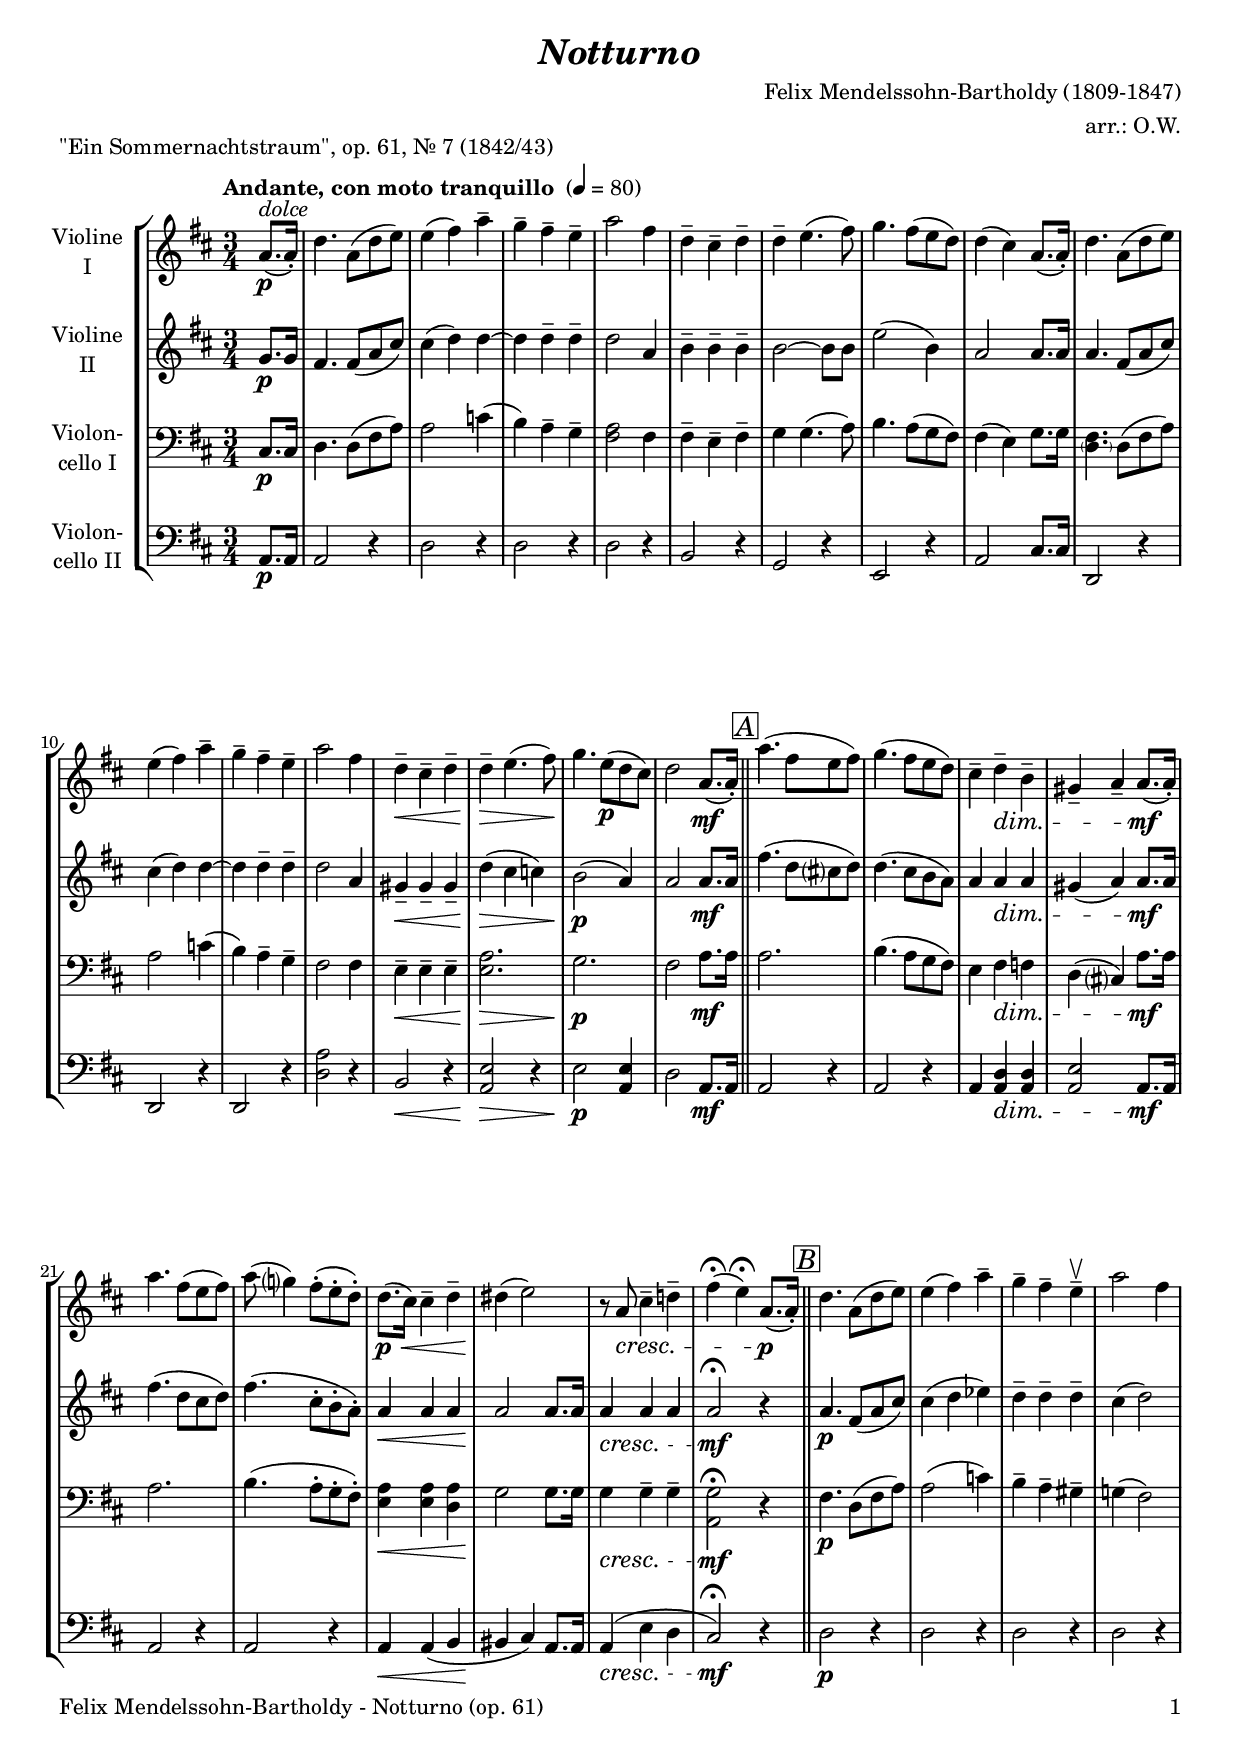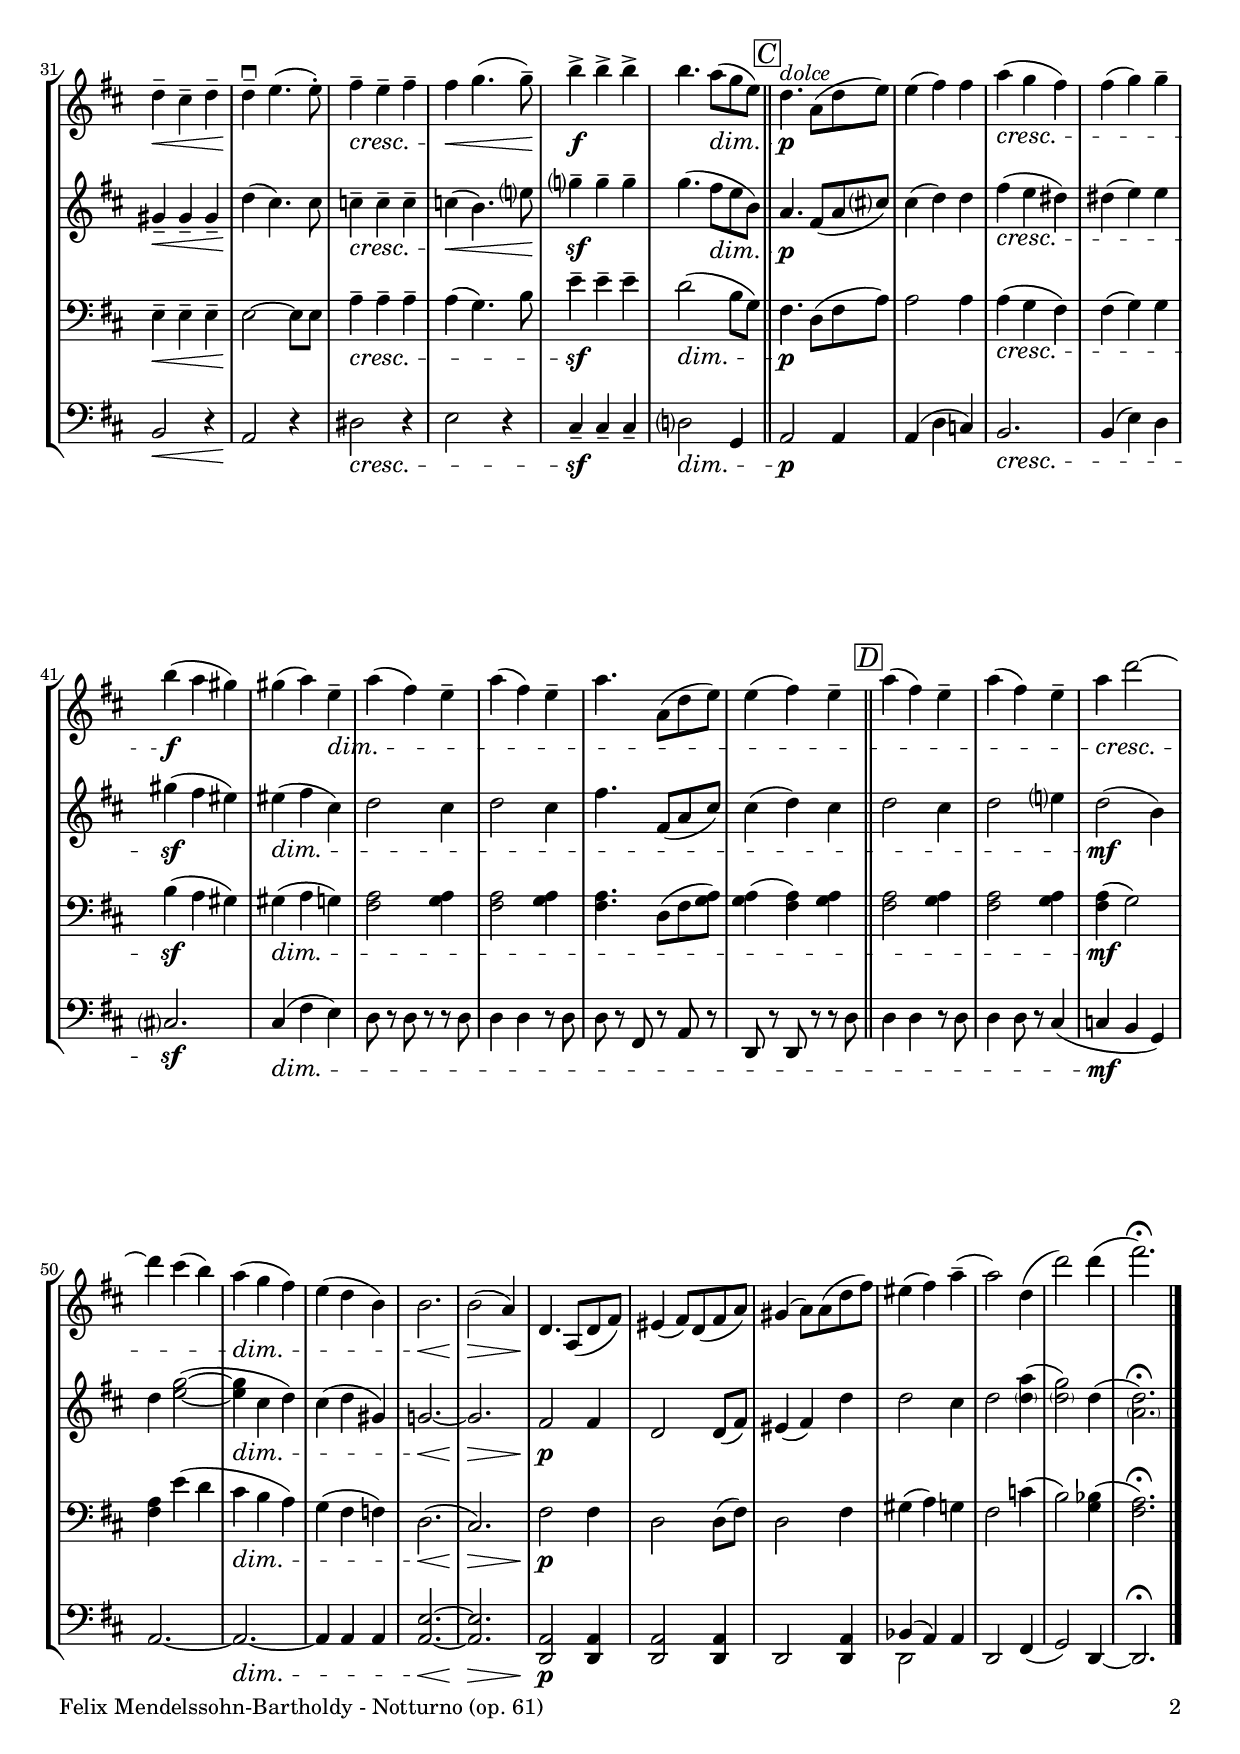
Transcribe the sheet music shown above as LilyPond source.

\version "2.20.2"
\include "deutsch.ly"

#(set-global-staff-size 19)

\header {
  title     = \markup \bold \italic "Notturno"
  composer  = "Felix Mendelssohn-Bartholdy (1809-1847)"
  arranger  = "arr.: O.W."
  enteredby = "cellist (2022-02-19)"
  piece     = "\"Ein Sommernachtstraum\", op. 61, Nr. 7 (1842/43)"
}

voiceconsts = {
  \key d \major
  \time 3/4
  \clef "treble"
%  \numericTimeSignature
  \compressEmptyMeasures
  % Set default beaming for all staves
%  \set Timing.beamExceptions = #'()
%  \set Timing.baseMoment     = #(ly:make-moment 3 4)
%  \set Timing.beatStructure  = #'(1)
  \tempo "Andante, con moto tranquillo " 4=80
}

mivl = "violin"
mipz = "pizzicato strings"
miba = "cello"

boxa = { \bar "||" \mark \markup \box \italic "A" }
boxb = { \bar "||" \mark \markup \box \italic "B" }
boxc = { \bar "||" \mark \markup \box \italic "C" }
boxd = { \bar "||" \mark \markup \box \italic "D" }

arco = \markup \bold \italic "arco"
dolc = \markup \italic "dolce"
mocr = \mark \markup \box \italic "molto cresc."
pizz = \markup \bold \italic "pizz."
pori = \mark \markup \box \italic "poco rit."
rit  = \mark \markup \box \italic "rit."

va = \relative c'' {
  \voiceconsts

  \partial 4 a8.(^\dolc\p a16)-.
  d4. a8( d e)
  e4( fis) a--
  g-- fis-- e--
  a2 fis4
  d-- cis-- d--
  d-- e4.( fis8)

  g4. fis8( e d)
  d4( cis) a8.( a16)-.
  d4. a8( d e)
  e4( fis) a--
  g-- fis-- e--
  a2 fis4
  d--\< cis-- d--

  d--\!\> e4.( fis8)
  g4.\! e8(\p d cis)
  d2 a8.(\mf a16)-. \boxa
  a'4.( fis8 e fis)
  g4.( fis8 e d)
  cis4-- d--\dim h--
  gis-- a-- a8.(\mf a16)-.

  a'4. fis8( e fis)
  a( g?4) fis8(-. e-. d)-.
  d8.(\p\< cis16) cis4-- d--
  dis(\! e2)
  r8 a,\cresc cis4-- d!--
  fis(\fermata e)\fermata a,8.(\p a16)-. \boxb
  d4. a8( d e)

  e4( fis) a--
  g-- fis-- e--\upbow
  a2 fis4
  d--\< cis-- d--
  d--\!\downbow e4.( e8)-.
  fis4--\cresc e-- fis--
  fis\< g4.( g8)--

  h4->\!\f h-> h->
  h4. a8(\dim g e) \boxc
  d4.^\dolc\p a8( d e)
  e4( fis) fis
  a(\cresc g fis)
  fis( g) g--
  h(\f a gis)

  gis( a) e--\dim
  a( fis) e--
  a( fis) e--
  a4. a,8( d e)
  e4( fis) e-- \boxd
  a( fis) e--

  a( fis) e--
  a\cresc d2~
  d4 cis( h)
  a(\dim g fis)
  e( d h)
  h2.\<
  h2(\!\> a4)

  d,4.\! a8( d fis)
  eis4( fis8) d( fis a)
  gis4( a8) a( d fis)
  eis4( fis) a(--
  a2) d,4(
  d'2) d4(
  fis2.)\fermata \bar "|."
}

vb = \relative c'' {
  \voiceconsts
  
  \partial 4 g8.\p g16
  fis4. fis8( a cis)
  cis4( d) d~
  d d-- d--
  d2 a4
  h-- h-- h--
  h2~ h8 h

  e2( h4)
  a2 a8. a16
  a4. fis8( a cis)
  cis4( d) d~
  d d-- d--
  d2 a4
  gis--\< gis-- gis--

  d'(\!\> cis c)
  h2(\!\p a4)
  a2 a8.\mf a16 \boxa
  fis'4.( d8 cis? d)
  d4.( cis8 h a)
  a4 a\dim a
  gis( a) a8.\mf a16

  fis'4.( d8 cis d)
  fis4.( cis8-. h-. a)-.
  a4\< a a
  a2\! a8. a16
  a4\cresc a a
  a2\fermata\mf r4 \boxb
  a4.\p fis8( a cis)

  cis4( d es)
  d-- d-- d--
  cis( d2)
  gis,4--\< gis-- gis--
  d'(\! cis4.) cis8
  c4--\cresc c-- c--
  c(\< h4.) e?8

  g?4--\!\sf g-- g--
  g4.( fis8\dim e h) \boxc
  a4.\p fis8( a cis?)
  cis4( d) d
  fis(\cresc e dis)
  dis( e) e
  gis(\sf fis eis)

  eis(\dim fis cis)
  d2 cis4
  d2 cis4
  fis4. fis,8( a cis)
  cis4( d) cis \boxd
  d2 cis4

  d2 e?4
  d2(\mf h4)
  d <e g>2(~
  <e g>4\dim cis d)
  cis( d gis,)
  g!2.~\<
  g\!\>

  fis2\!\p fis4
  d2 d8( fis)
  eis4( fis) d'
  d2 cis4
  d2 <\parenthesize d a'>4(
  <\parenthesize d g>2) d4(
  <\parenthesize a d>2.)\fermata \bar "|."
}

vc = \relative c {
  \voiceconsts
  \clef "bass"
  
  \partial 4 cis8.\p cis16
  d4. d8( fis a)
  a2 c4(
  h) a-- g--
  <fis a>2 fis4
  fis-- e-- fis--
  g g4.( a8)

  h4. a8( g fis)
  fis4( e) g8. g16
  <\parenthesize d fis>4. d8( fis a)
  a2 c4(
  h) a-- g--
  fis2 fis4
  e--\< e-- e--

  <e a>2.\!\>
  g\!\p
  fis2 a8.\mf a16 \boxa
  a2.
  h4.( a8 g fis)
  e4 fis\dim f
  d( cis?) a'8.\mf a16

  a2.
  h4.( a8-. g-. fis)-.
  <e a>4\< <e a> <d a'>
  g2\! g8. g16
  g4\cresc g-- g--
  <a, g'>2\fermata\mf r4 \boxb
  fis'4.\p d8( fis a)

  a2( c4)
  h-- a-- gis--
  g!( fis2)
  e4--\< e-- e--
  e2~\! e8 e
  a4--\cresc a-- a--
  a( g4.) h8

  e4--\sf e-- e--
  d2(\dim h8 g) \boxc
  fis4.\p d8( fis a)
  a2 a4
  a(\cresc g fis)
  fis( g) g
  h(\sf a gis)

  gis(\dim a g)
  <fis a>2 <g a>4
  <fis a>2 <g a>4
  <fis a>4. d8( fis <g a>)
  <g a>4( <fis a>) <g a> \boxd
  <fis a>2 <g a>4

  <fis a>2 <g a>4
  <fis a>(\mf g2)
  <fis a>4 e'( d
  cis\dim h a)
  g( fis f)
  d2.(\<
  cis)\!\>

  fis2\!\p fis4
  d2 d8( fis)
  d2 fis4
  gis( a) g
  fis2 c'4(
  h2) <g b>4(
  <fis a>2.)\fermata \bar "|."
}

vd = \relative c {
  \voiceconsts
  \clef "bass"
  
  \partial 4 a8.\p a16
  a2 r4
  d2 r4
  d2 r4
  d2 r4
  h2 r4
  g2 r4

  e2 r4
  a2 cis8. cis16
  d,2 r4
  d2 r4
  d2 r4
  <d' a'>2 r4
  h2\< r4

  <a e'>2\!\> r4
  e'2\!\p <a, e'>4
  d2 a8.\mf a16 \boxa
  a2 r4
  a2 r4
  a <a d>\dim <a d>
  <a e'>2 a8.\mf a16

  a2 r4
  a2 r4
  a\< a( h
  his\! cis) a8. a16
  a4(\cresc e' d
  cis2)\fermata\mf r4 \boxb
  d2\p r4

  d2 r4
  d2 r4
  d2 r4
  h2\< r4
  a2\! r4
  dis2\cresc r4
  e2 r4

  cis--\sf cis-- cis--
  d?2\dim g,4 \boxc
  a2\p a4
  a( d c)
  h2.\cresc
  h4( e) d
  cis?2.\sf

  cis4(\dim fis e)
  d8 r d r r d
  d4 d r8 d
  d r fis, r a r
  d, r d r r d' \boxd
  d4 d r8 d


  d4 d8 r cis4(
  c\mf h g)
  a2.~
  a~\dim
  a4 a a
  <a e'>2.~\<
  <a e'>\!\>

  <d, a'>2\p <d a'>4
  <d a'>2 <d a'>4
  d2 <d a'>4
  << { b'( a) } \\ d,2 >> a'4
  d,2 fis4(
  g2) d4~
  d2.\fermata \bar "|."
}


music = \new StaffGroup <<
      \new Staff {
	\set Staff.midiInstrument = \mivl
	\set Staff.instrumentName = \markup \center-column { "Violine" "I" }
	\transpose d d { \va }
      }

      \new Staff {
	\set Staff.midiInstrument = \mivl
	\set Staff.instrumentName = \markup \center-column { "Violine" "II" }
	\transpose d d { \vb }
      }

      \new Staff {
	\set Staff.midiInstrument = \miba
	\set Staff.instrumentName = \markup \center-column { "Violon-" "cello I" }
	\transpose d d { \vc }
      }

      \new Staff {
	\set Staff.midiInstrument = \miba
	\set Staff.instrumentName = \markup \center-column { "Violon-" "cello II" }
	\transpose d d { \vd }
      }
>>

\book {
   \paper {
    print-page-number = ##t
    print-first-page-number = ##t
    ragged-last-bottom = ##f
    oddHeaderMarkup = \markup \null
    evenHeaderMarkup = \markup \null
    oddFooterMarkup = \markup {
      \fill-line {
        \on-the-fly #print-page-number-check-first
        "Felix Mendelssohn-Bartholdy - Notturno (op. 61)" \fromproperty #'page:page-number-string
      }
    }
    evenFooterMarkup = \oddFooterMarkup
  } \score {
    \music
    \layout {}
  }

  \score {
    \unfoldRepeats \music

    \midi {
      \context {
        \Score
      }
    }
  }
}